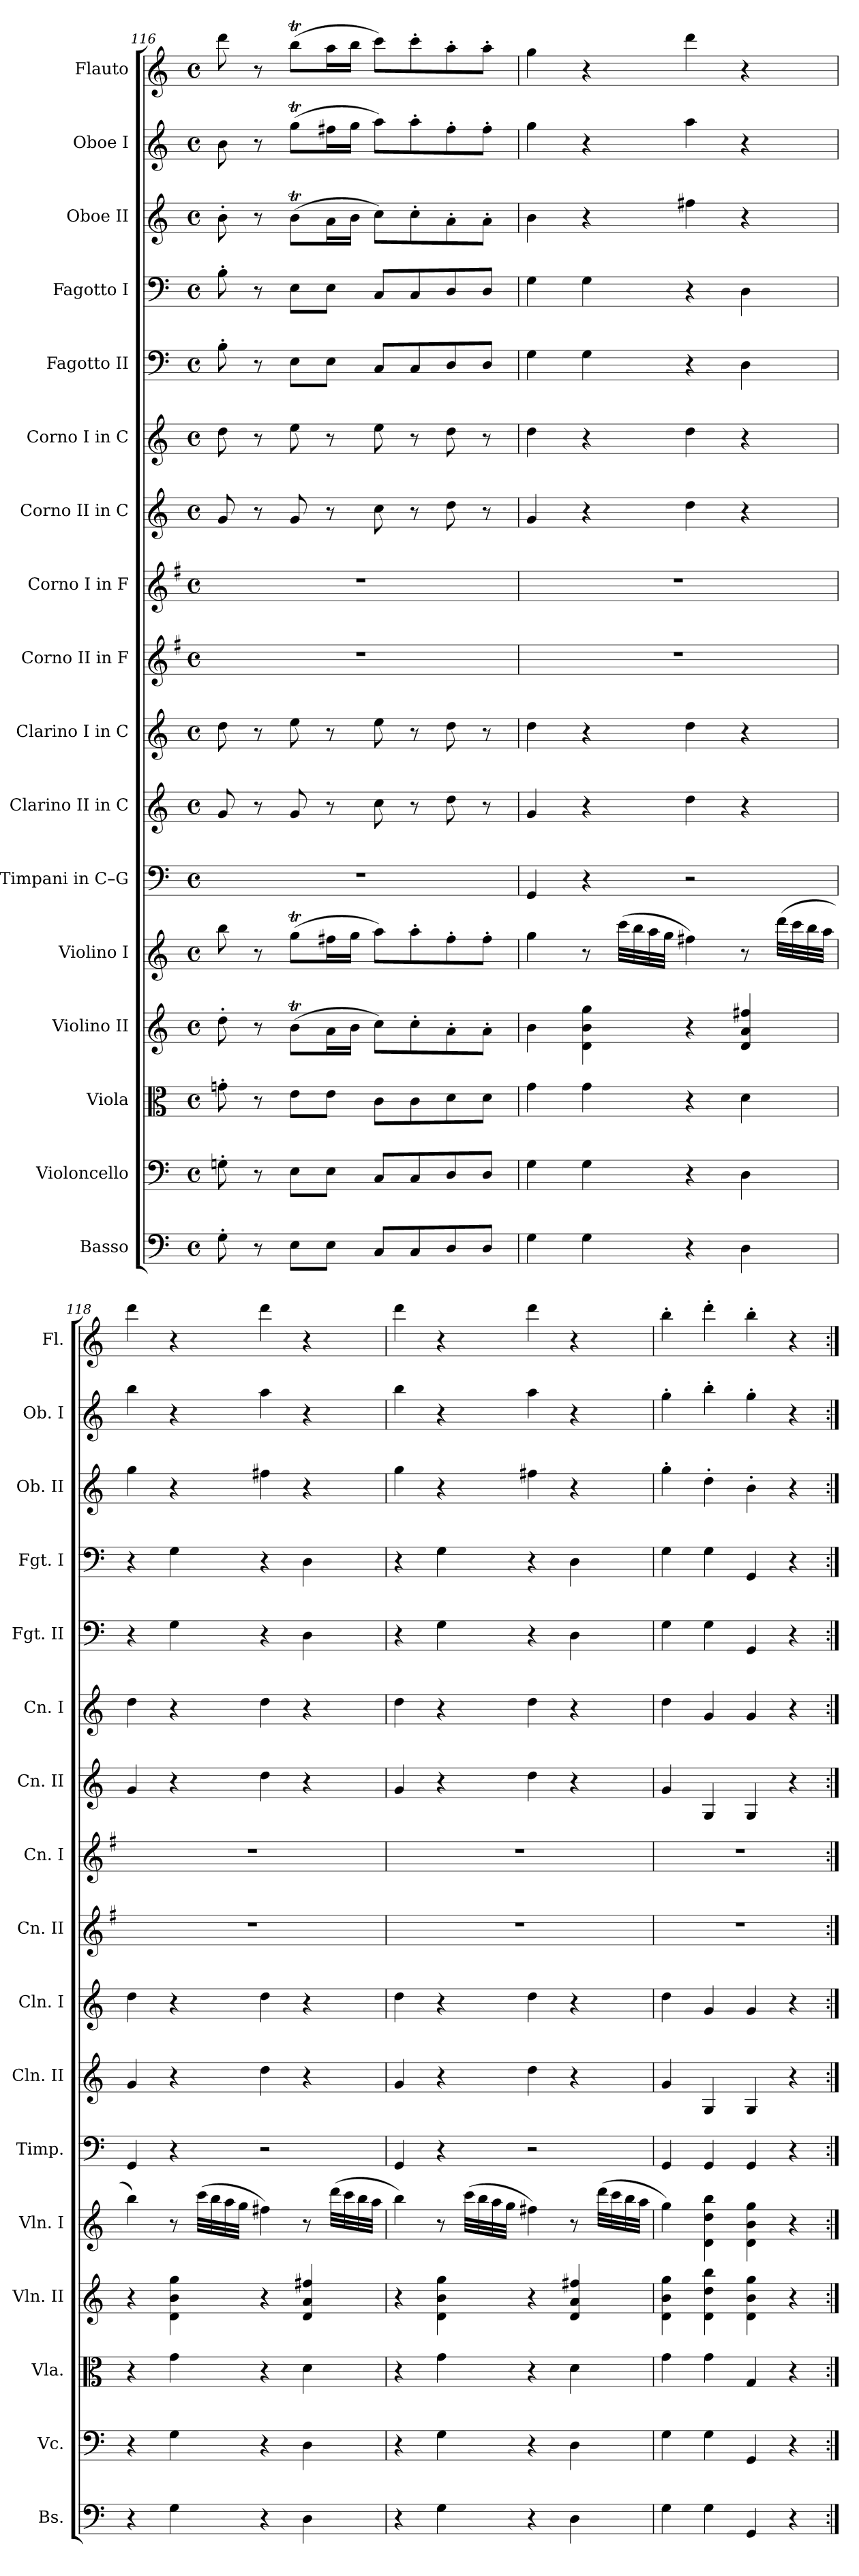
**kern	**kern	**kern	**kern	**kern	**kern	**kern	**kern	**kern	**kern	**kern	**kern	**kern	**kern	**kern	**kern	**kern
*part17	*part16	*part15	*part14	*part13	*part12	*part11	*part10	*part9	*part8	*part7	*part6	*part5	*part4	*part3	*part2	*part1
*staff17	*staff16	*staff15	*staff14	*staff13	*staff12	*staff11	*staff10	*staff9	*staff8	*staff7	*staff6	*staff5	*staff4	*staff3	*staff2	*staff1
*I"Basso	*I"Violoncello	*I"Viola	*I"Violino II	*I"Violino I	*I"Timpani in C–G	*I"Clarino II in C	*I"Clarino I in C	*I"Corno II in F	*I"Corno I in F	*I"Corno II in C	*I"Corno I in C	*I"Fagotto II	*I"Fagotto I	*I"Oboe II	*I"Oboe I	*I"Flauto
*I'Bs.	*I'Vc.	*I'Vla.	*I'Vln. II	*I'Vln. I	*I'Timp.	*I'Cln. II	*I'Cln. I	*I'Cn. II	*I'Cn. I	*I'Cn. II	*I'Cn. I	*I'Fgt. II	*I'Fgt. I	*I'Ob. II	*I'Ob. I	*I'Fl.
*clefF4	*clefF4	*clefC3	*clefG2	*clefG2	*clefF4	*clefG2	*clefG2	*clefG2	*clefG2	*clefG2	*clefG2	*clefF4	*clefF4	*clefG2	*clefG2	*clefG2
*ITrd7c12	*	*	*	*	*	*	*	*ITrd4c7	*ITrd4c7	*ITrd7c12	*ITrd7c12	*	*	*	*	*
*k[]	*k[]	*k[]	*k[]	*k[]	*k[]	*k[]	*k[]	*k[]	*k[]	*k[]	*k[]	*k[]	*k[]	*k[]	*k[]	*k[]
*M4/4	*M4/4	*M4/4	*M4/4	*M4/4	*M4/4	*M4/4	*M4/4	*M4/4	*M4/4	*M4/4	*M4/4	*M4/4	*M4/4	*M4/4	*M4/4	*M4/4
*met(c)	*met(c)	*met(c)	*met(c)	*met(c)	*met(c)	*met(c)	*met(c)	*met(c)	*met(c)	*met(c)	*met(c)	*met(c)	*met(c)	*met(c)	*met(c)	*met(c)
=116	=116	=116	=116	=116	=116	=116	=116	=116	=116	=116	=116	=116	=116	=116	=116	=116
8GG'\	8Gn'\	8gn'\	8dd'\	8bb\	1r	8g/	8dd\	1r	1r	8G/	8d\	8B'\	8B'\	8b'\	8b\	8ddd\
8r	8r	8r	8r	8r	.	8r	8r	.	.	8r	8r	8r	8r	8r	8r	8r
8EE\L	8E\L	8e\L	(8bt\L	(8ggT\L	.	8g/	8ee\	.	.	8G/	8e\	8E\L	8E\L	(8bt\L	(8ggT\L	(8bbt\L
8EE\J	8E\J	8e\J	16a\L	16ff#X\L	.	8r	8r	.	.	8r	8r	8E\J	8E\J	16a\L	16ff#X\L	16aa\L
.	.	.	16b\JJ	16gg\JJ	.	.	.	.	.	.	.	.	.	16b\JJ	16gg\JJ	16bb\JJ
8CC/L	8C/L	8c\L	8cc\L)	8aa\L)	.	8cc\	8ee\	.	.	8c\	8e\	8C/L	8C/L	8cc\L)	8aa\L)	8ccc\L)
8CC/	8C/	8c\	8cc'\	8aa'\	.	8r	8r	.	.	8r	8r	8C/	8C/	8cc'\	8aa'\	8ccc'\
8DD/	8D/	8d\	8a'\	8ff#'\	.	8dd\	8dd\	.	.	8d\	8d\	8D/	8D/	8a'\	8ff#'\	8aa'\
8DD/J	8D/J	8d\J	8a'\J	8ff#'\J	.	8r	8r	.	.	8r	8r	8D/J	8D/J	8a'\J	8ff#'\J	8aa'\J
=117	=117	=117	=117	=117	=117	=117	=117	=117	=117	=117	=117	=117	=117	=117	=117	=117
4GG\	4G\	4g\	4b\	4gg\	4GG/	4g/	4dd\	1r	1r	4G/	4d\	4G\	4G\	4b\	4gg\	4gg\
4GG\	4G\	4g\	4d\ 4b\ 4gg\	8r	4r	4r	4r	.	.	4r	4r	4G\	4G\	4r	4r	4r
.	.	.	.	(32ccc\LLL	.	.	.	.	.	.	.	.	.	.	.	.
.	.	.	.	32bb\	.	.	.	.	.	.	.	.	.	.	.	.
.	.	.	.	32aa\	.	.	.	.	.	.	.	.	.	.	.	.
.	.	.	.	32gg\JJJ	.	.	.	.	.	.	.	.	.	.	.	.
4r	4r	4r	4r	4ff#X\)	2r	4dd\	4dd\	.	.	4d\	4d\	4r	4r	4ff#X\	4aa\	4ddd\
4DD\	4D\	4d\	4d/ 4a/ 4ff#X/	8r	.	4r	4r	.	.	4r	4r	4D\	4D\	4r	4r	4r
.	.	.	.	(32ddd\LLL	.	.	.	.	.	.	.	.	.	.	.	.
.	.	.	.	32ccc\	.	.	.	.	.	.	.	.	.	.	.	.
.	.	.	.	32bb\	.	.	.	.	.	.	.	.	.	.	.	.
.	.	.	.	32aa\JJJ	.	.	.	.	.	.	.	.	.	.	.	.
!!LO:PB:g=z
=118	=118	=118	=118	=118	=118	=118	=118	=118	=118	=118	=118	=118	=118	=118	=118	=118
4r	4r	4r	4r	4bb\)	4GG/	4g/	4dd\	1r	1r	4G/	4d\	4r	4r	4gg\	4bb\	4ddd\
4GG\	4G\	4g\	4d\ 4b\ 4gg\	8r	4r	4r	4r	.	.	4r	4r	4G\	4G\	4r	4r	4r
.	.	.	.	(32ccc\LLL	.	.	.	.	.	.	.	.	.	.	.	.
.	.	.	.	32bb\	.	.	.	.	.	.	.	.	.	.	.	.
.	.	.	.	32aa\	.	.	.	.	.	.	.	.	.	.	.	.
.	.	.	.	32gg\JJJ	.	.	.	.	.	.	.	.	.	.	.	.
4r	4r	4r	4r	4ff#X\)	2r	4dd\	4dd\	.	.	4d\	4d\	4r	4r	4ff#X\	4aa\	4ddd\
4DD\	4D\	4d\	4d/ 4a/ 4ff#X/	8r	.	4r	4r	.	.	4r	4r	4D\	4D\	4r	4r	4r
.	.	.	.	(32ddd\LLL	.	.	.	.	.	.	.	.	.	.	.	.
.	.	.	.	32ccc\	.	.	.	.	.	.	.	.	.	.	.	.
.	.	.	.	32bb\	.	.	.	.	.	.	.	.	.	.	.	.
.	.	.	.	32aa\JJJ	.	.	.	.	.	.	.	.	.	.	.	.
=119	=119	=119	=119	=119	=119	=119	=119	=119	=119	=119	=119	=119	=119	=119	=119	=119
4r	4r	4r	4r	4bb\)	4GG/	4g/	4dd\	1r	1r	4G/	4d\	4r	4r	4gg\	4bb\	4ddd\
4GG\	4G\	4g\	4d\ 4b\ 4gg\	8r	4r	4r	4r	.	.	4r	4r	4G\	4G\	4r	4r	4r
.	.	.	.	(32ccc\LLL	.	.	.	.	.	.	.	.	.	.	.	.
.	.	.	.	32bb\	.	.	.	.	.	.	.	.	.	.	.	.
.	.	.	.	32aa\	.	.	.	.	.	.	.	.	.	.	.	.
.	.	.	.	32gg\JJJ	.	.	.	.	.	.	.	.	.	.	.	.
4r	4r	4r	4r	4ff#X\)	2r	4dd\	4dd\	.	.	4d\	4d\	4r	4r	4ff#X\	4aa\	4ddd\
4DD\	4D\	4d\	4d/ 4a/ 4ff#X/	8r	.	4r	4r	.	.	4r	4r	4D\	4D\	4r	4r	4r
.	.	.	.	(32ddd\LLL	.	.	.	.	.	.	.	.	.	.	.	.
.	.	.	.	32ccc\	.	.	.	.	.	.	.	.	.	.	.	.
.	.	.	.	32bb\	.	.	.	.	.	.	.	.	.	.	.	.
.	.	.	.	32aa\JJJ	.	.	.	.	.	.	.	.	.	.	.	.
=120	=120	=120	=120	=120	=120	=120	=120	=120	=120	=120	=120	=120	=120	=120	=120	=120
4GG\	4G\	4g\	4d\ 4b\ 4gg\	4gg\)	4GG/	4g/	4dd\	1r	1r	4G/	4d\	4G\	4G\	4gg'\	4gg'\	4bb'\
4GG\	4G\	4g\	4d\ 4dd\ 4bb\	4d\ 4dd\ 4bb\	4GG/	4G/	4g/	.	.	4GG/	4G/	4G\	4G\	4dd'\	4bb'\	4ddd'\
4GGG/	4GG/	4G/	4d\ 4b\ 4gg\	4d\ 4b\ 4gg\	4GG/	4G/	4g/	.	.	4GG/	4G/	4GG/	4GG/	4b'\	4gg'\	4bb'\
4r	4r	4r	4r	4r	4r	4r	4r	.	.	4r	4r	4r	4r	4r	4r	4r
=:|!	=:|!	=:|!	=:|!	=:|!	=:|!	=:|!	=:|!	=:|!	=:|!	=:|!	=:|!	=:|!	=:|!	=:|!	=:|!	=:|!
*-	*-	*-	*-	*-	*-	*-	*-	*-	*-	*-	*-	*-	*-	*-	*-	*-
